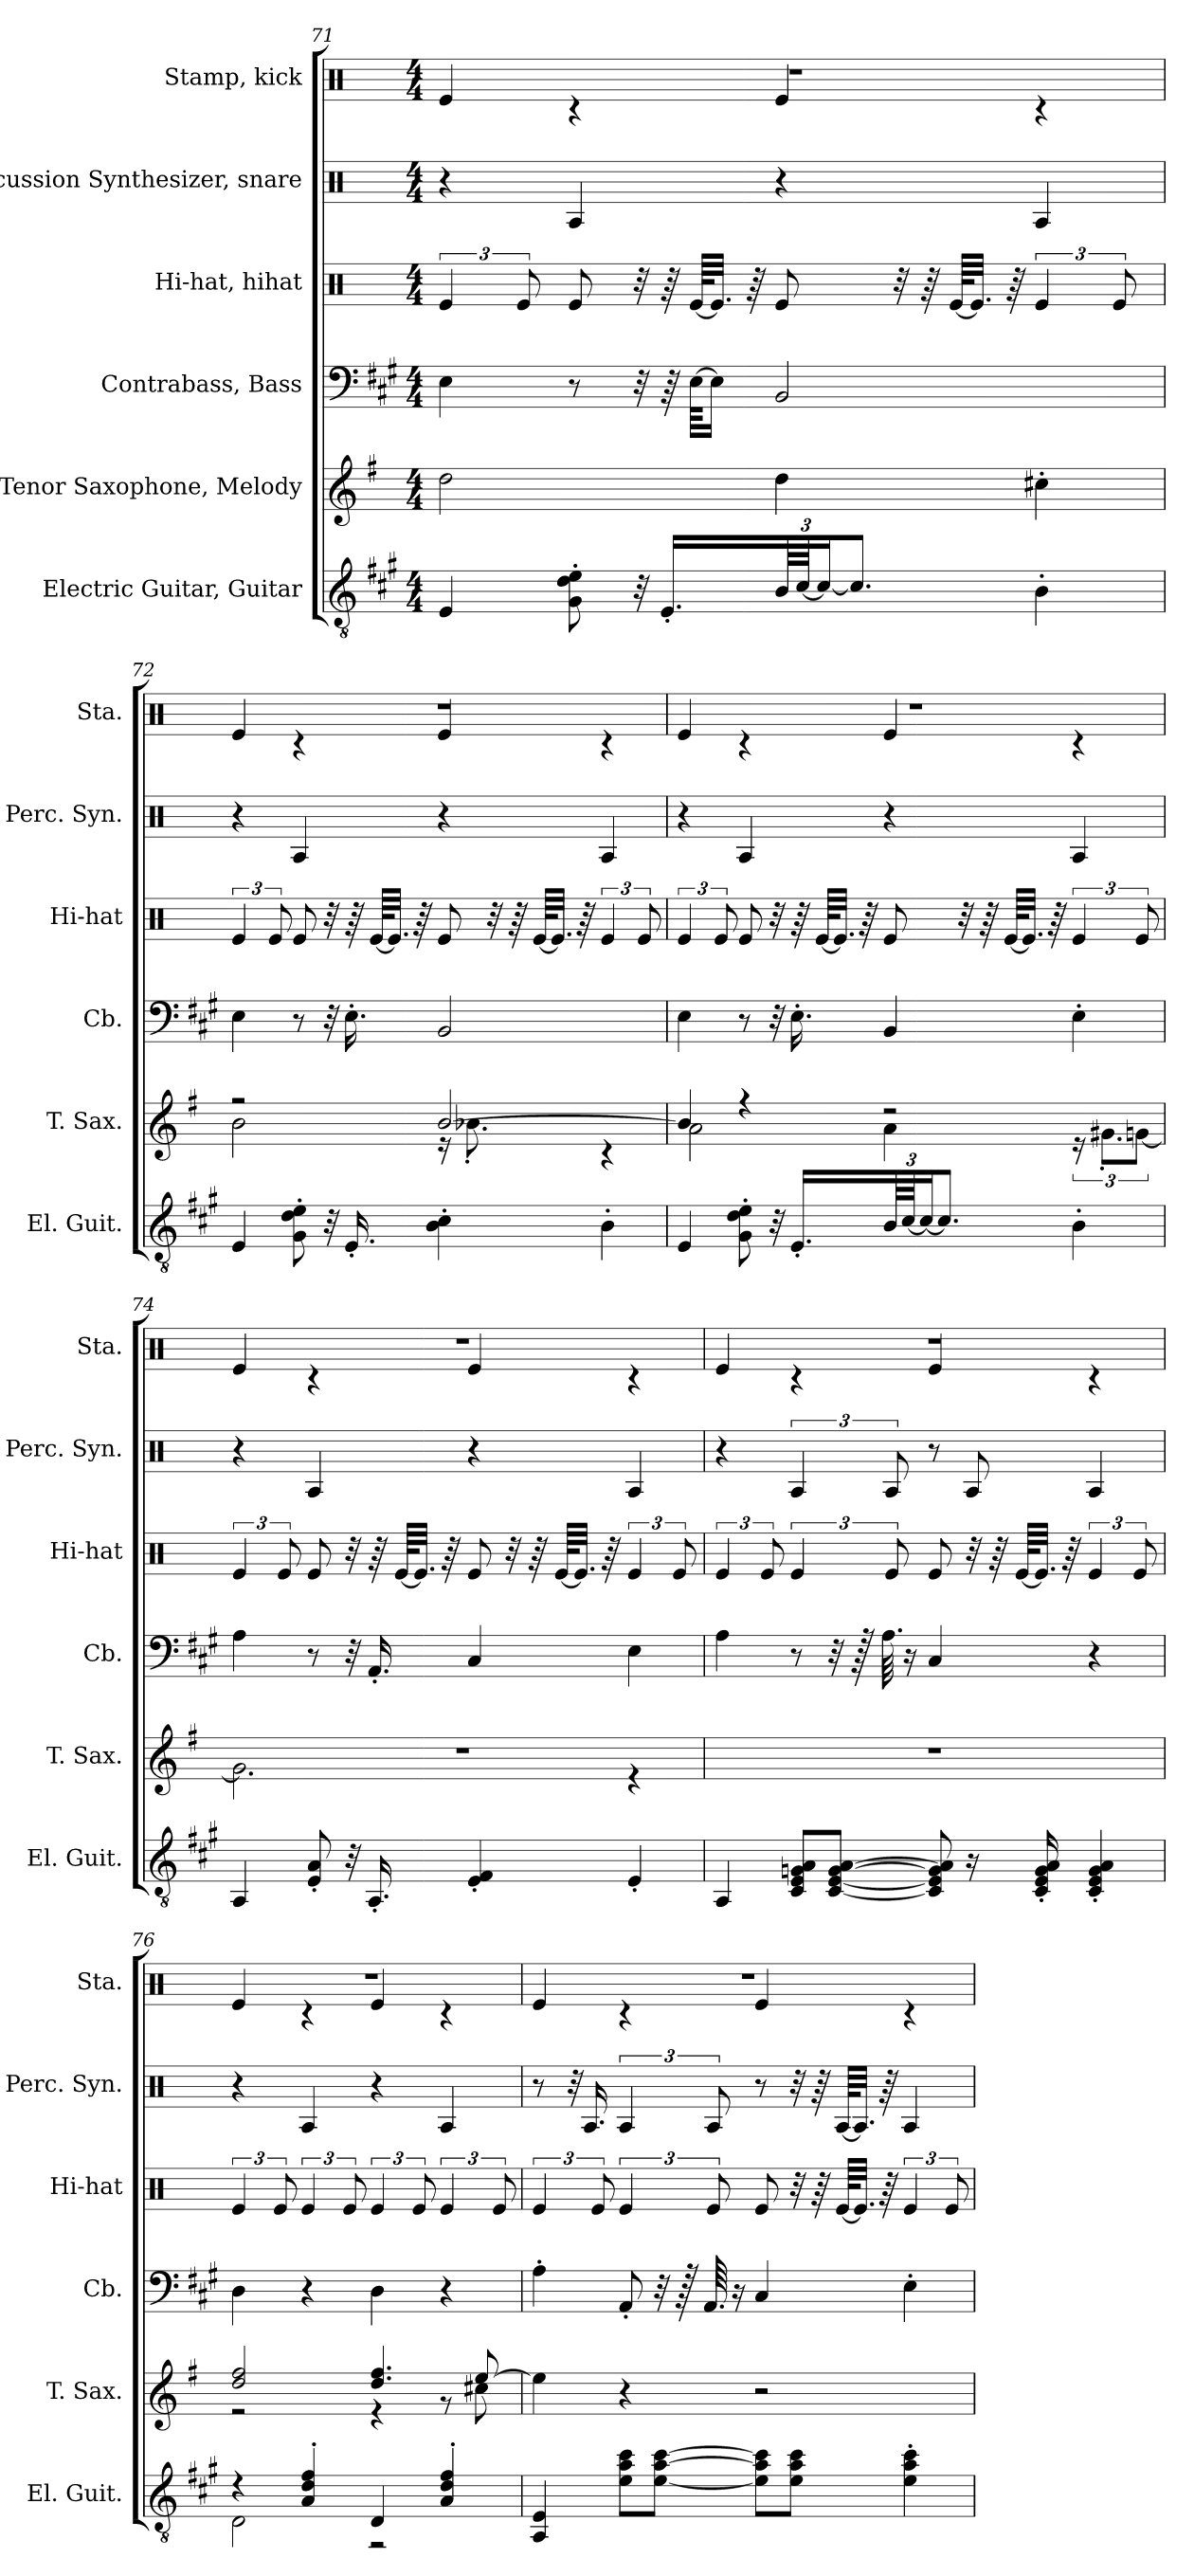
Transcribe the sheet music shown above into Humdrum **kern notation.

**kern	**kern	**kern	**kern	**kern	**kern
*part6	*part5	*part4	*part3	*part2	*part1
*staff6	*staff5	*staff4	*staff3	*staff2	*staff1
*I"Electric Guitar, Guitar	*I"Tenor Saxophone, Melody	*I"Contrabass, Bass	*I"Hi-hat, hihat	*I"Percussion Synthesizer, snare	*I"Stamp, kick
*I'El. Guit.	*I'T. Sax.	*I'Cb.	*I'Hi-hat	*I'Perc. Syn.	*I'Sta.
*clefGv2	*clefG2	*clefF4	*clefX	*clefX	*clefX
*	*ITrd8c14	*ITrd7c12	*	*	*
*k[f#c#g#]	*k[f#]	*k[f#c#g#]	*k[]	*k[]	*k[]
*M4/4	*M4/4	*M4/4	*M4/4	*M4/4	*M4/4
=71	=71	=71	=71	=71	=71
*	*	*	*	*	*^
4E/	2d\	4EE\	6Re/	4r	1r	4Re/
.	.	.	12Re/	.	.	.
8G#\' 8d\' 8e\'	.	8r	8Re/	4RA/	.	4r
32r	.	32r	32r	.	.	.
16.E'/LL	.	64r	64r	.	.	.
.	.	[64EE\KKLL	[64Re/KLLL	.	.	.
.	.	16EE\JJ]	32.Re/JJJ]	.	.	.
.	.	.	64r	.	.	.
*Xbrackettup	*	*	*	*	*	*
96B/LL	4d\	2BBB/	8Re/	4r	.	4Re/
[96c#/JJ	.	.	.	.	.	.
24c#/J_	.	.	.	.	.	.
8.c#/J]	.	.	.	.	.	.
.	.	.	32r	.	.	.
.	.	.	64r	.	.	.
.	.	.	[64Re/KLLL	.	.	.
.	.	.	32.Re/JJJ]	.	.	.
.	.	.	64r	.	.	.
4B'\	4c#X'\	.	6Re/	4RA/	.	4r
.	.	.	12Re/	.	.	.
!!LO:PB:g=z	!!
=72	=72	=72	=72	=72	=72	=72
*	*^	*	*	*	*	*
4E/	2r	2B\	4EE\	6Re/	4r	1r	4Re/
.	.	.	.	12Re/	.	.	.
8G#\' 8d\' 8e\'	.	.	8r	8Re/	4RA/	.	4r
32r	.	.	32r	32r	.	.	.
16.E'/	.	.	16.EE'\	64r	.	.	.
.	.	.	.	[64Re/KLLL	.	.	.
.	.	.	.	32.Re/JJJ]	.	.	.
.	.	.	.	64r	.	.	.
4B\' 4c#\'	[2B/	16r	2BBB/	8Re/	4r	.	4Re/
.	.	8.B-X'\	.	.	.	.	.
.	.	.	.	32r	.	.	.
.	.	.	.	64r	.	.	.
.	.	.	.	[64Re/KLLL	.	.	.
.	.	.	.	32.Re/JJJ]	.	.	.
.	.	.	.	64r	.	.	.
4B'\	.	4r	.	6Re/	4RA/	.	4r
.	.	.	.	12Re/	.	.	.
!!LO:LB:g=z	!!
=73	=73	=73	=73	=73	=73	=73	=73
4E/	4B/]	2A\	4EE\	6Re/	4r	1r	4Re/
.	.	.	.	12Re/	.	.	.
8G#\' 8d\' 8e\'	4r	.	8r	8Re/	4RA/	.	4r
32r	.	.	32r	32r	.	.	.
16.E'/LL	.	.	16.EE'\	64r	.	.	.
.	.	.	.	[64Re/KLLL	.	.	.
.	.	.	.	32.Re/JJJ]	.	.	.
.	.	.	.	64r	.	.	.
96B/LL	2r	4A\	4BBB/	8Re/	4r	.	4Re/
[96c#/JJ	.	.	.	.	.	.	.
24c#/J_	.	.	.	.	.	.	.
8.c#/J]	.	.	.	.	.	.	.
.	.	.	.	32r	.	.	.
.	.	.	.	64r	.	.	.
.	.	.	.	[64Re/KLLL	.	.	.
.	.	.	.	32.Re/JJJ]	.	.	.
.	.	.	.	64r	.	.	.
4B'\	.	24r	4EE'\	6Re/	4RA/	.	4r
.	.	12.G#X'\L	.	.	.	.	.
.	.	[12Gn\J	.	12Re/	.	.	.
!!LO:PB:g=z	!!
=74	=74	=74	=74	=74	=74	=74	=74
4AA/	1r	2.G\]	4AA\	6Re/	4r	1r	4Re/
.	.	.	.	12Re/	.	.	.
8E/' 8A/'	.	.	8r	8Re/	4RA/	.	4r
32r	.	.	32r	32r	.	.	.
16.AA'/	.	.	16.AAA'/	64r	.	.	.
.	.	.	.	[64Re/KLLL	.	.	.
.	.	.	.	32.Re/JJJ]	.	.	.
.	.	.	.	64r	.	.	.
4E/' 4F#/'	.	.	4CC#/	8Re/	4r	.	4Re/
.	.	.	.	32r	.	.	.
.	.	.	.	64r	.	.	.
.	.	.	.	[64Re/KLLL	.	.	.
.	.	.	.	32.Re/JJJ]	.	.	.
.	.	.	.	64r	.	.	.
4E'/	.	4r	4EE\	6Re/	4RA/	.	4r
.	.	.	.	12Re/	.	.	.
*	*v	*v	*	*	*	*	*
=75	=75	=75	=75	=75	=75	=75
4AA/	1r	4AA\	6Re/	4r	1r	4Re/
.	.	.	12Re/	.	.	.
8C#/ 8E/ 8Gn/ 8A/L	.	8r	6Re/	6RA/	.	4r
[8C#/ [8E/ [8G/ [8A/J	.	32r	.	.	.	.
.	.	128r	.	.	.	.
.	.	64.AA\	.	.	.	.
.	.	.	12Re/	12RA/	.	.
.	.	16r	.	.	.	.
8C#/] 8E/] 8G/] 8A/]	.	4CC#/	8Re/	8r	.	4Re/
16r	.	.	32r	8RA/	.	.
.	.	.	64r	.	.	.
.	.	.	[64Re/KLLL	.	.	.
16C#/' 16E/' 16G/' 16A/'	.	.	32.Re/JJJ]	.	.	.
.	.	.	64r	.	.	.
4C#/' 4E/' 4G/' 4A/'	.	4r	6Re/	4RA/	.	4r
.	.	.	12Re/	.	.	.
!!LO:LB:g=z	!!
=76	=76	=76	=76	=76	=76	=76
*^	*^	*	*	*	*	*
4r	2D\	2d/ 2f#/	2r	4DD\	6Re/	4r	1r	4Re/
.	.	.	.	.	12Re/	.	.	.
4A/' 4d/' 4f#/'	.	.	.	4r	6Re/	4RA/	.	4r
.	.	.	.	.	12Re/	.	.	.
4D/	2r	4.d/ 4.f#/	4r	4DD\	6Re/	4r	.	4Re/
.	.	.	.	.	12Re/	.	.	.
4A/' 4d/' 4f#/'	.	.	8r	4r	6Re/	4RA/	.	4r
.	.	[8e/	8c#X\	.	.	.	.	.
.	.	.	.	.	12Re/	.	.	.
*v	*v	*	*	*	*	*	*	*
*	*v	*v	*	*	*	*	*
=77	=77	=77	=77	=77	=77	=77
4AA/ 4E/	4e\]	4AA'\	6Re/	8r	1r	4Re/
.	.	.	.	32r	.	.
.	.	.	.	16.RA/	.	.
.	.	.	12Re/	.	.	.
8e\ 8a\ 8cc#\L	4r	8AAA'/	6Re/	6RA/	.	4r
[8e\ [8a\ [8cc#\J	.	32r	.	.	.	.
.	.	128r	.	.	.	.
.	.	64.AAA/	.	.	.	.
.	.	.	12Re/	12RA/	.	.
.	.	16r	.	.	.	.
8e\] 8a\] 8cc#\]L	2r	4CC#/	8Re/	8r	.	4Re/
8e\ 8a\ 8cc#\J	.	.	32r	32r	.	.
.	.	.	64r	64r	.	.
.	.	.	[64Re/KLLL	[64RA/KLLL	.	.
.	.	.	32.Re/JJJ]	32.RA/JJJ]	.	.
.	.	.	64r	64r	.	.
4e\' 4a\' 4cc#\'	.	4EE'\	6Re/	4RA/	.	4r
.	.	.	12Re/	.	.	.
*	*	*	*	*	*v	*v
=	=	=	=	=	=
*-	*-	*-	*-	*-	*-
